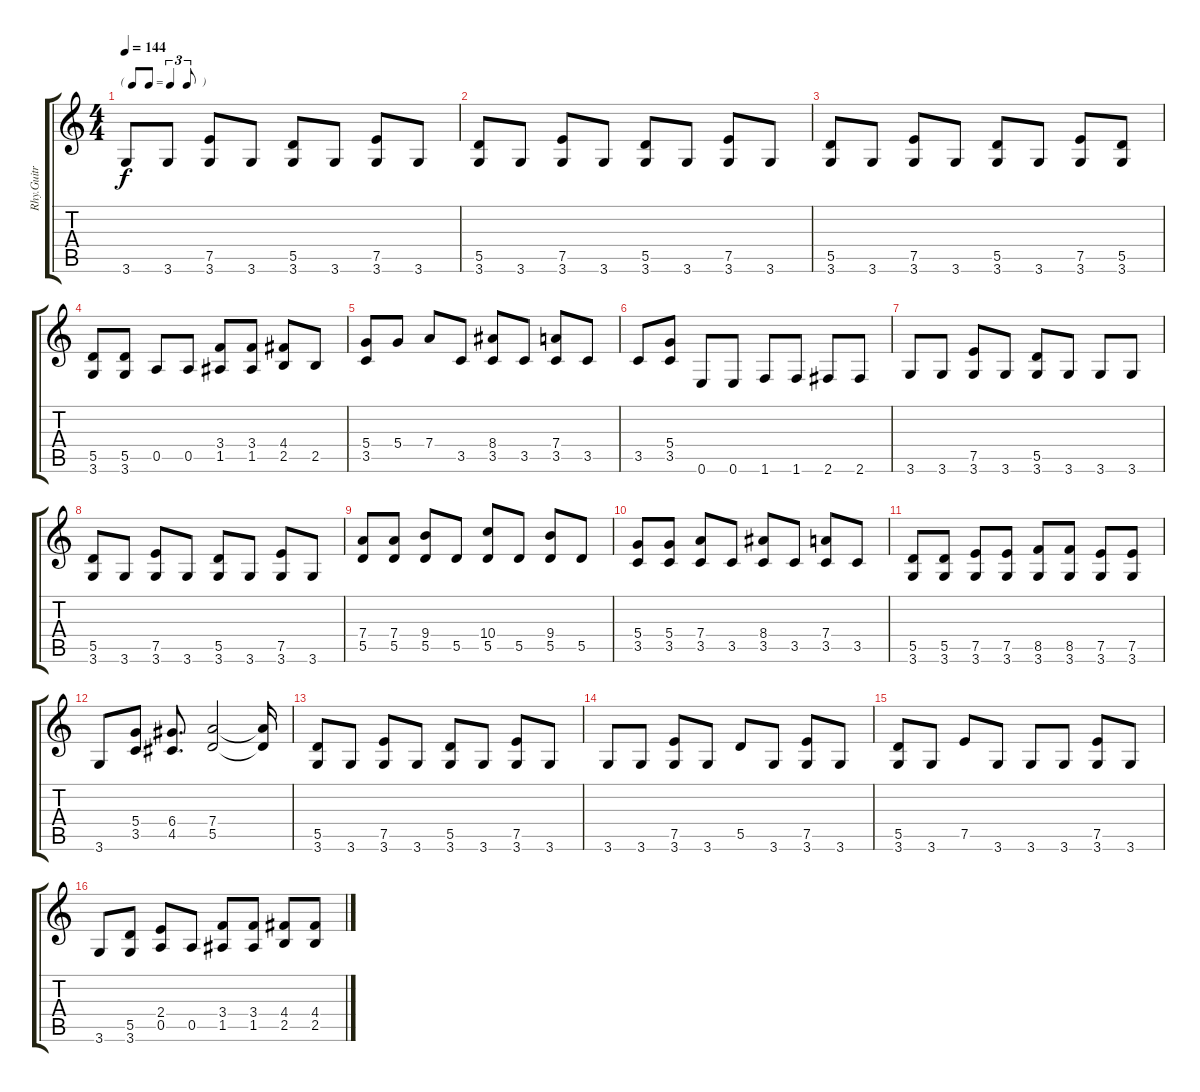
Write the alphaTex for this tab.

\track ("Rhy.Guitr           " "Rhy.Guitr ") {instrument overdrivenguitar}
\staff {score tabs}
\tuning (E4 B3 G3 D3 A2 E2) {hide}
\ts (4 4)
\tf triplet8th
\tempo 144
\clef g2
\ks c
3.6.8{dy f} 3.6.8 (7.5 3.6).8 3.6.8 (5.5 3.6).8 3.6.8 (7.5 3.6).8 3.6.8 |
(5.5 3.6).8 3.6.8 (7.5 3.6).8 3.6.8 (5.5 3.6).8 3.6.8 (7.5 3.6).8 3.6.8 |
(5.5 3.6).8 3.6.8 (7.5 3.6).8 3.6.8 (5.5 3.6).8 3.6.8 (7.5 3.6).8 (5.5 3.6).8 |
(5.5 3.6).8 (5.5 3.6).8 0.5.8 0.5.8 (3.4 1.5).8 (3.4 1.5).8 (4.4 2.5).8 2.5.8 |
(5.4 3.5).8 5.4.8 7.4.8 3.5.8 (8.4 3.5).8 3.5.8 (7.4 3.5).8 3.5.8 |
3.5.8 (5.4 3.5).8 0.6.8 0.6.8 1.6.8 1.6.8 2.6.8 2.6.8 |
3.6.8 3.6.8 (7.5 3.6).8 3.6.8 (5.5 3.6).8 3.6.8 3.6.8 3.6.8 |
(5.5 3.6).8 3.6.8 (7.5 3.6).8 3.6.8 (5.5 3.6).8 3.6.8 (7.5 3.6).8 3.6.8 |
(7.4 5.5).8 (7.4 5.5).8 (9.4 5.5).8 5.5.8 (10.4 5.5).8 5.5.8 (9.4 5.5).8 5.5.8 |
(5.4 3.5).8 (5.4 3.5).8 (7.4 3.5).8 3.5.8 (8.4 3.5).8 3.5.8 (7.4 3.5).8 3.5.8 |
(5.5 3.6).8 (5.5 3.6).8 (7.5 3.6).8 (7.5 3.6).8 (8.5 3.6).8 (8.5 3.6).8 (7.5 3.6).8 (7.5 3.6).8 |
3.6.8 (5.4 3.5).8 (6.4 4.5).8{d} (7.4 5.5).2 (7.4{t} 5.5{t}).16 |
(5.5 3.6).8 3.6.8 (7.5 3.6).8 3.6.8 (5.5 3.6).8 3.6.8 (7.5 3.6).8 3.6.8 |
3.6.8 3.6.8 (7.5 3.6).8 3.6.8 5.5.8 3.6.8 (7.5 3.6).8 3.6.8 |
(5.5 3.6).8 3.6.8 7.5.8 3.6.8 3.6.8 3.6.8 (7.5 3.6).8 3.6.8 |
3.6.8 (5.5 3.6).8 (2.4 0.5).8 0.5.8 (3.4 1.5).8 (3.4 1.5).8 (4.4 2.5).8 (4.4 2.5).8
